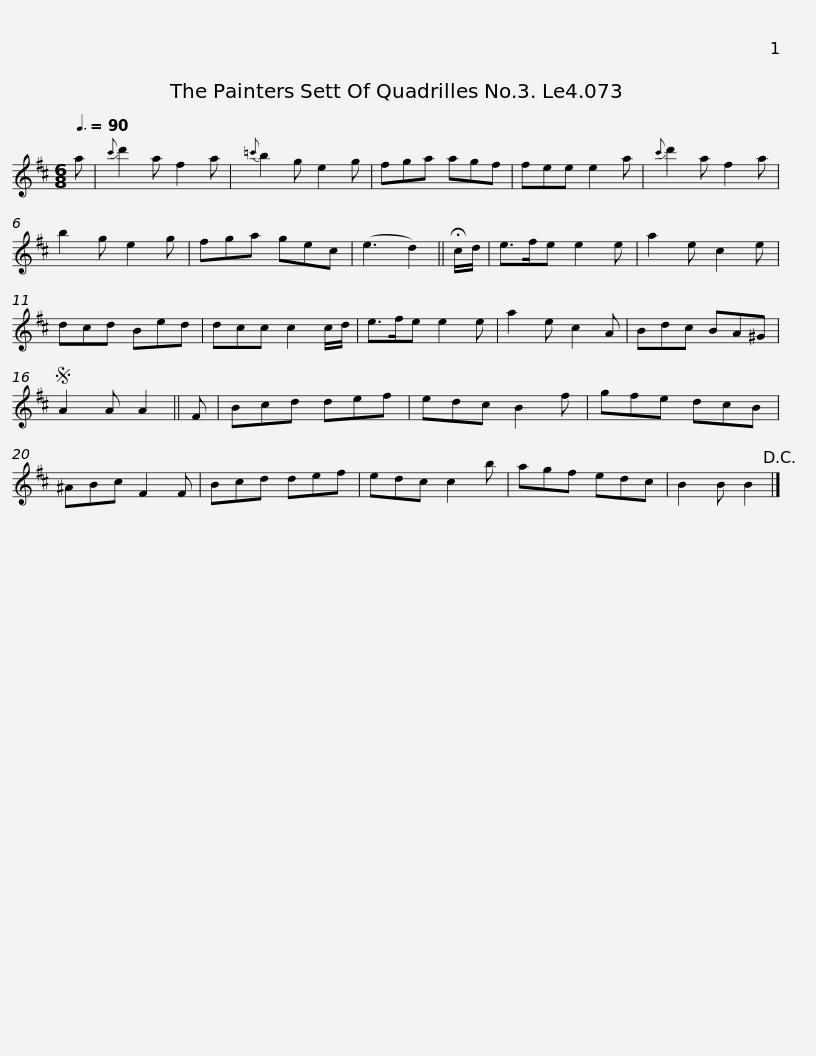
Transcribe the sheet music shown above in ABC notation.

X:1
L:1/8
Q:3/8=90
M:6/8
I:linebreak $
K:D
V:1 treble
V:1
 a |{c'} d'2 a f2 a |{=c'} b2 g e2 g | fga agf | fee e2 a | %5
{c'} d'2 a f2 a | b2 g e2 g | fga gec | (e3 d2) ||$ !fermata!c/d/ | %10
 e>fe e2 e | a2 e c2 e | dcd Bed | dcc c2 c/d/ | e>fe e2 e | %15
 a2 e c2 A | Bdc BA^G |S A2 A A2 ||$ F | Bcd def | %20
 edc B2 f | gfe dcB | ^ABc F2 F | Bcd def | edc c2 b | %25
 agf edc | B2 B B2!D.C.! |] %27
